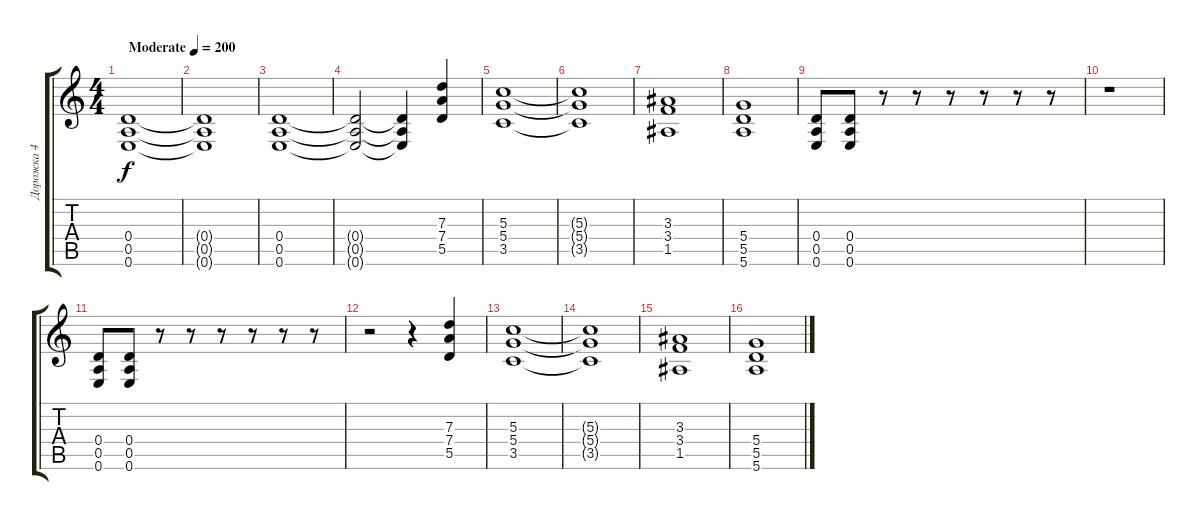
\track ("Дорожка 4" "Дорожка 4") {instrument distortionguitar}
\staff {score tabs}
\tuning (E4 B3 G3 D3 A2 E2) {hide}
\ts (4 4)
\tempo (200 "Moderate")
\clef g2
\ks c
(0.4 0.5 0.6).1{dy f instrument distortionguitar} |
(0.4{t} 0.5{t} 0.6{t}).1 |
(0.4 0.5 0.6).1 |
(0.4{t} 0.5{t} 0.6{t}).2 (0.4{t} 0.5{t} 0.6{t}).4 (7.3 7.4 5.5).4 |
(5.3 5.4 3.5).1 |
(5.3{t} 5.4{t} 3.5{t}).1 |
(3.3 3.4 1.5).1 |
(5.4 5.5 5.6).1 |
(0.4 0.5 0.6).8 (0.4 0.5 0.6).8 r.8 r.8 r.8 r.8 r.8 r.8 |
r.1 |
(0.4 0.5 0.6).8 (0.4 0.5 0.6).8 r.8 r.8 r.8 r.8 r.8 r.8 |
r.2 r.4 (7.3 7.4 5.5).4 |
(5.3 5.4 3.5).1 |
(5.3{t} 5.4{t} 3.5{t}).1 |
(3.3 3.4 1.5).1 |
(5.4 5.5 5.6).1
